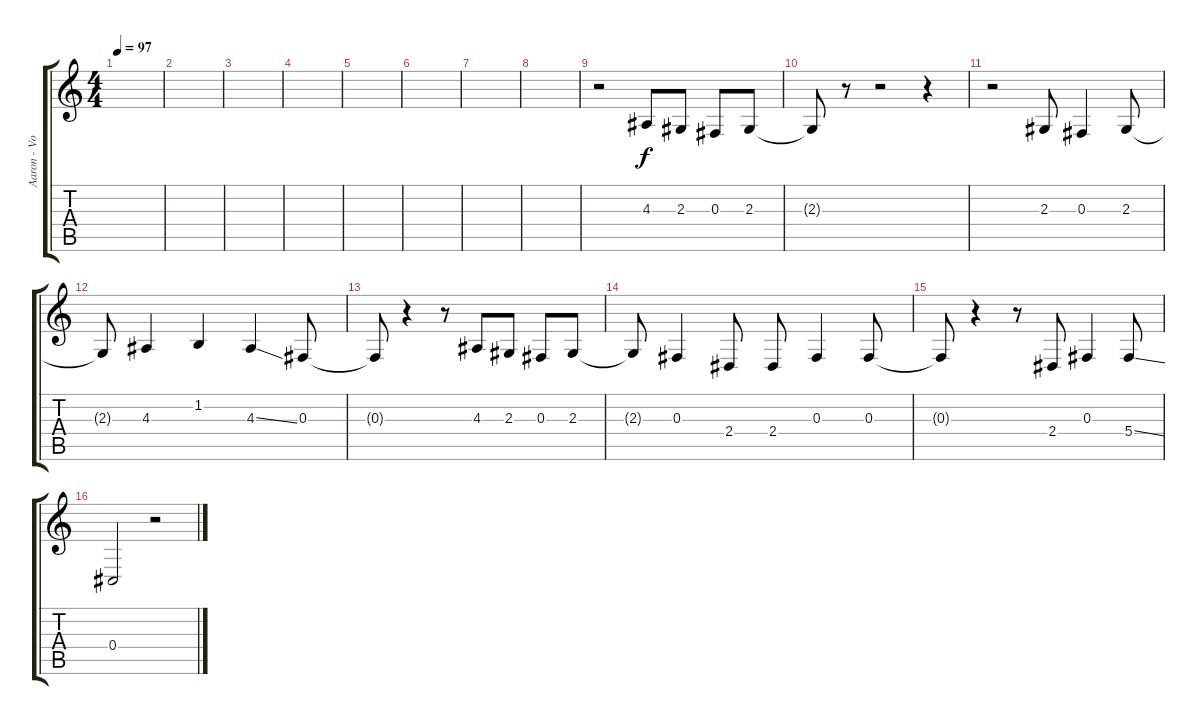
\track ("Aaron - Vocals" "Aaron - Vo") {instrument lead2sawtooth}
\staff {score tabs}
\tuning (Eb4 Bb3 Gb3 Db3 Ab2 Eb2) {hide}
\ts (4 4)
\tempo 97
\clef g2
\ks c
|
|
|
|
|
|
|
|
r.2 4.3.8 2.3.8 0.3.8 2.3.8 |
2.3{t}.8 r.8 r.2 r.4 |
r.2 2.3.8 0.3.4 2.3.8 |
2.3{t}.8 4.3.4 1.2.4 4.3{ss}.4 0.3.8 |
0.3{t}.8 r.4 r.8 4.3.8 2.3.8 0.3.8 2.3.8 |
2.3{t}.8 0.3.4 2.4.8 2.4.8 0.3.4 0.3.8 |
0.3{t}.8 r.4 r.8 2.4.8 0.3.4 5.4{ss}.8 |
0.4.2 r.2
